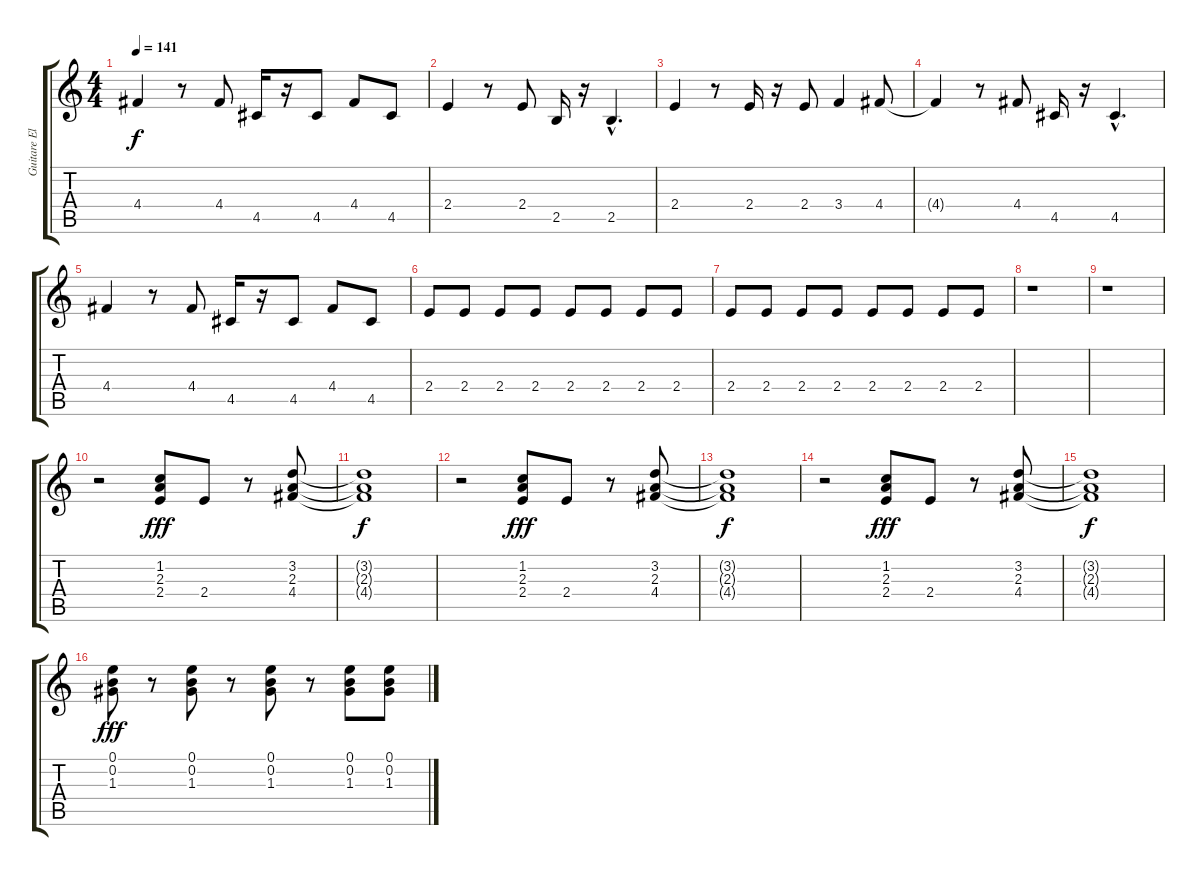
\track ("Guitare Electrique" "Guitare El") {instrument overdrivenguitar}
\staff {score tabs}
\tuning (E4 B3 G3 D3 A2 E2) {hide}
\ts (4 4)
\tempo 141
\clef g2
\ks c
4.4.4{dy f} r.8 4.4.8 4.5.16 r.16 4.5.8 4.4.8 4.5.8 |
2.4.4 r.8 2.4.8 2.5.16 r.16 2.5{hac}.4{d} |
2.4.4 r.8 2.4.16 r.16 2.4.8 3.4.4 4.4.8 |
4.4{t}.4 r.8 4.4.8 4.5.16 r.16 4.5{hac}.4{d} |
4.4.4 r.8 4.4.8 4.5.16 r.16 4.5.8 4.4.8 4.5.8 |
2.4.8 2.4.8 2.4.8 2.4.8 2.4.8 2.4.8 2.4.8 2.4.8 |
2.4.8 2.4.8 2.4.8 2.4.8 2.4.8 2.4.8 2.4.8 2.4.8 |
r.1 |
r.1 |
r.2 (1.2 2.3 2.4).8{dy fff} 2.4.8 r.8 (3.2 2.3 4.4).8 |
(3.2{t} 2.3{t} 4.4{t}).1{dy f} |
r.2 (1.2 2.3 2.4).8{dy fff} 2.4.8 r.8 (3.2 2.3 4.4).8 |
(3.2{t} 2.3{t} 4.4{t}).1{dy f} |
r.2 (1.2 2.3 2.4).8{dy fff} 2.4.8 r.8 (3.2 2.3 4.4).8 |
(3.2{t} 2.3{t} 4.4{t}).1{dy f} |
(0.1 0.2 1.3).8{dy fff} r.8 (0.1 0.2 1.3).8 r.8 (0.1 0.2 1.3).8 r.8 (0.1 0.2 1.3).8 (0.1 0.2 1.3).8
